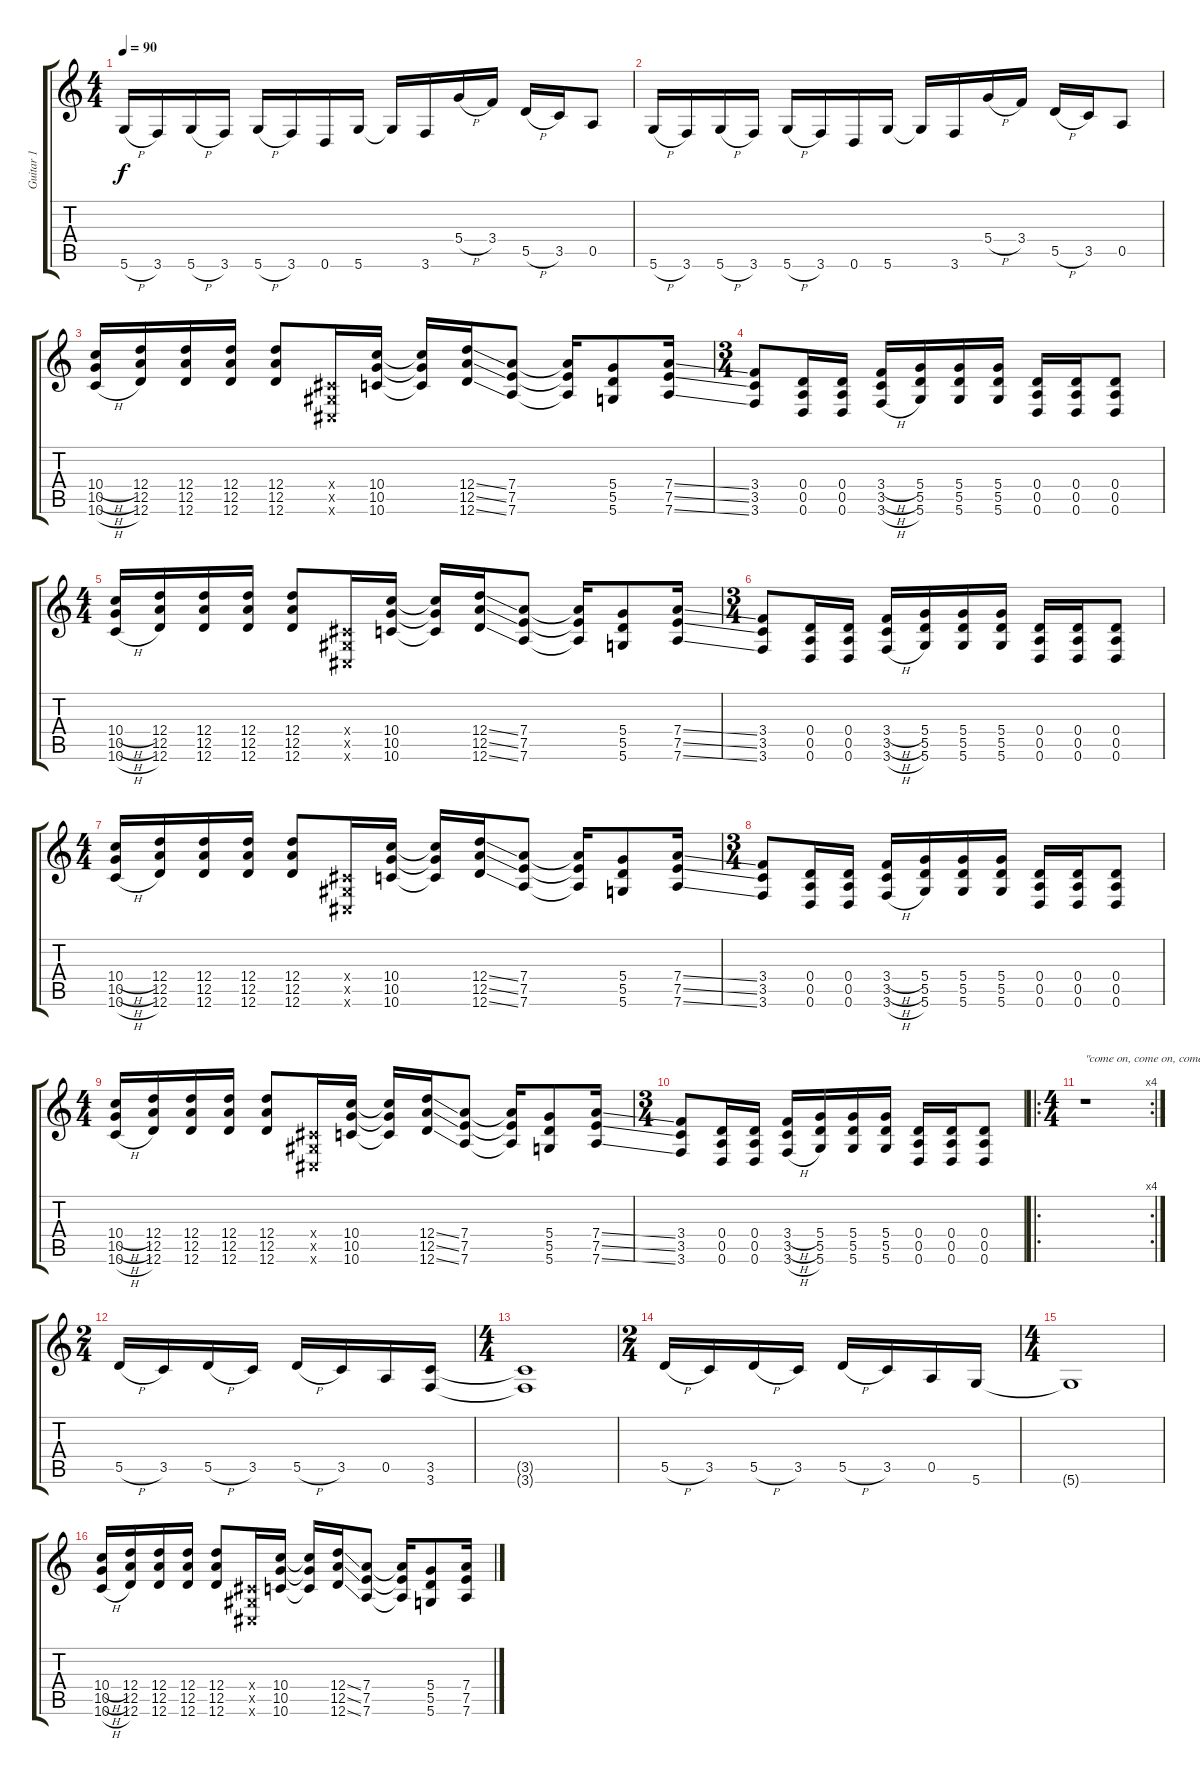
\track ("Guitar 1" "Guitar 1") {instrument overdrivenguitar}
\staff {score tabs}
\tuning (E4 B3 G3 D3 A2 D2) {hide}
\ts (4 4)
\tempo 90
\clef g2
\ks c
5.6{h}.16{dy f} 3.6.16 5.6{h}.16 3.6.16 5.6{h}.16 3.6.16 0.6.16 5.6.16 5.6{t}.16 3.6.16 5.4{h}.16 3.4.16 5.5{h}.16 3.5.16 0.5.8 |
5.6{h}.16 3.6.16 5.6{h}.16 3.6.16 5.6{h}.16 3.6.16 0.6.16 5.6.16 5.6{t}.16 3.6.16 5.4{h}.16 3.4.16 5.5{h}.16 3.5.16 0.5.8 |
(10.4{h} 10.5{h} 10.6{h}).16 (12.4 12.5 12.6).16 (12.4 12.5 12.6).16 (12.4 12.5 12.6).16 (12.4 12.5 12.6).8 (-1.4{x} -1.5{x} -1.6{x}).16 (10.4 10.5 10.6).16 (10.4{t} 10.5{t} 10.6{t}).16 (12.4{ss} 12.5{ss} 12.6{ss}).16 (7.4 7.5 7.6).8 (7.4{t} 7.5{t} 7.6{t}).16 (5.4 5.5 5.6).8 (7.4{ss} 7.5{ss} 7.6{ss}).16 |
\ts (3 4)
(3.4 3.5 3.6).8 (0.4 0.5 0.6).16 (0.4 0.5 0.6).16 (3.4{h} 3.5{h} 3.6{h}).16 (5.4 5.5 5.6).16 (5.4 5.5 5.6).16 (5.4 5.5 5.6).16 (0.4 0.5 0.6).16 (0.4 0.5 0.6).16 (0.4 0.5 0.6).8 |
\ts (4 4)
(10.4{h} 10.5{h} 10.6{h}).16 (12.4 12.5 12.6).16 (12.4 12.5 12.6).16 (12.4 12.5 12.6).16 (12.4 12.5 12.6).8 (-1.4{x} -1.5{x} -1.6{x}).16 (10.4 10.5 10.6).16 (10.4{t} 10.5{t} 10.6{t}).16 (12.4{ss} 12.5{ss} 12.6{ss}).16 (7.4 7.5 7.6).8 (7.4{t} 7.5{t} 7.6{t}).16 (5.4 5.5 5.6).8 (7.4{ss} 7.5{ss} 7.6{ss}).16 |
\ts (3 4)
(3.4 3.5 3.6).8 (0.4 0.5 0.6).16 (0.4 0.5 0.6).16 (3.4{h} 3.5{h} 3.6{h}).16 (5.4 5.5 5.6).16 (5.4 5.5 5.6).16 (5.4 5.5 5.6).16 (0.4 0.5 0.6).16 (0.4 0.5 0.6).16 (0.4 0.5 0.6).8 |
\ts (4 4)
(10.4{h} 10.5{h} 10.6{h}).16 (12.4 12.5 12.6).16 (12.4 12.5 12.6).16 (12.4 12.5 12.6).16 (12.4 12.5 12.6).8 (-1.4{x} -1.5{x} -1.6{x}).16 (10.4 10.5 10.6).16 (10.4{t} 10.5{t} 10.6{t}).16 (12.4{ss} 12.5{ss} 12.6{ss}).16 (7.4 7.5 7.6).8 (7.4{t} 7.5{t} 7.6{t}).16 (5.4 5.5 5.6).8 (7.4{ss} 7.5{ss} 7.6{ss}).16 |
\ts (3 4)
(3.4 3.5 3.6).8 (0.4 0.5 0.6).16 (0.4 0.5 0.6).16 (3.4{h} 3.5{h} 3.6{h}).16 (5.4 5.5 5.6).16 (5.4 5.5 5.6).16 (5.4 5.5 5.6).16 (0.4 0.5 0.6).16 (0.4 0.5 0.6).16 (0.4 0.5 0.6).8 |
\ts (4 4)
(10.4{h} 10.5{h} 10.6{h}).16 (12.4 12.5 12.6).16 (12.4 12.5 12.6).16 (12.4 12.5 12.6).16 (12.4 12.5 12.6).8 (-1.4{x} -1.5{x} -1.6{x}).16 (10.4 10.5 10.6).16 (10.4{t} 10.5{t} 10.6{t}).16 (12.4{ss} 12.5{ss} 12.6{ss}).16 (7.4 7.5 7.6).8 (7.4{t} 7.5{t} 7.6{t}).16 (5.4 5.5 5.6).8 (7.4{ss} 7.5{ss} 7.6{ss}).16 |
\ts (3 4)
(3.4 3.5 3.6).8 (0.4 0.5 0.6).16 (0.4 0.5 0.6).16 (3.4{h} 3.5{h} 3.6{h}).16 (5.4 5.5 5.6).16 (5.4 5.5 5.6).16 (5.4 5.5 5.6).16 (0.4 0.5 0.6).16 (0.4 0.5 0.6).16 (0.4 0.5 0.6).8 |
\ro
\rc 4
\ts (4 4)
r.1{txt "\"come on, come on, come on\""} |
\ts (2 4)
5.5{h}.16 3.5.16 5.5{h}.16 3.5.16 5.5{h}.16 3.5.16 0.5.16 (3.5 3.6).16 |
\ts (4 4)
(3.5{t} 3.6{t}).1 |
\ts (2 4)
5.5{h}.16 3.5.16 5.5{h}.16 3.5.16 5.5{h}.16 3.5.16 0.5.16 5.6.16 |
\ts (4 4)
5.6{t}.1 |
(10.4{h} 10.5{h} 10.6{h}).16 (12.4 12.5 12.6).16 (12.4 12.5 12.6).16 (12.4 12.5 12.6).16 (12.4 12.5 12.6).8 (-1.4{x} -1.5{x} -1.6{x}).16 (10.4 10.5 10.6).16 (10.4{t} 10.5{t} 10.6{t}).16 (12.4{ss} 12.5{ss} 12.6{ss}).16 (7.4 7.5 7.6).8 (7.4{t} 7.5{t} 7.6{t}).16 (5.4 5.5 5.6).8 (7.4{ss} 7.5{ss} 7.6{ss}).16
